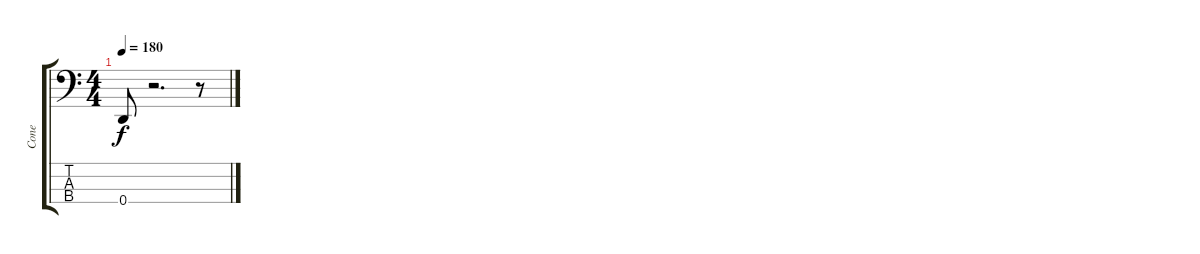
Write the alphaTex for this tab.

\track ("Cone" "Cone") {instrument electricbasspick}
\staff {score tabs}
\tuning (G2 D2 A1 D1) {hide}
\ts (4 4)
\tempo 180
\clef f4
\ks c
0.4.8{dy f} r.2{d} r.8
